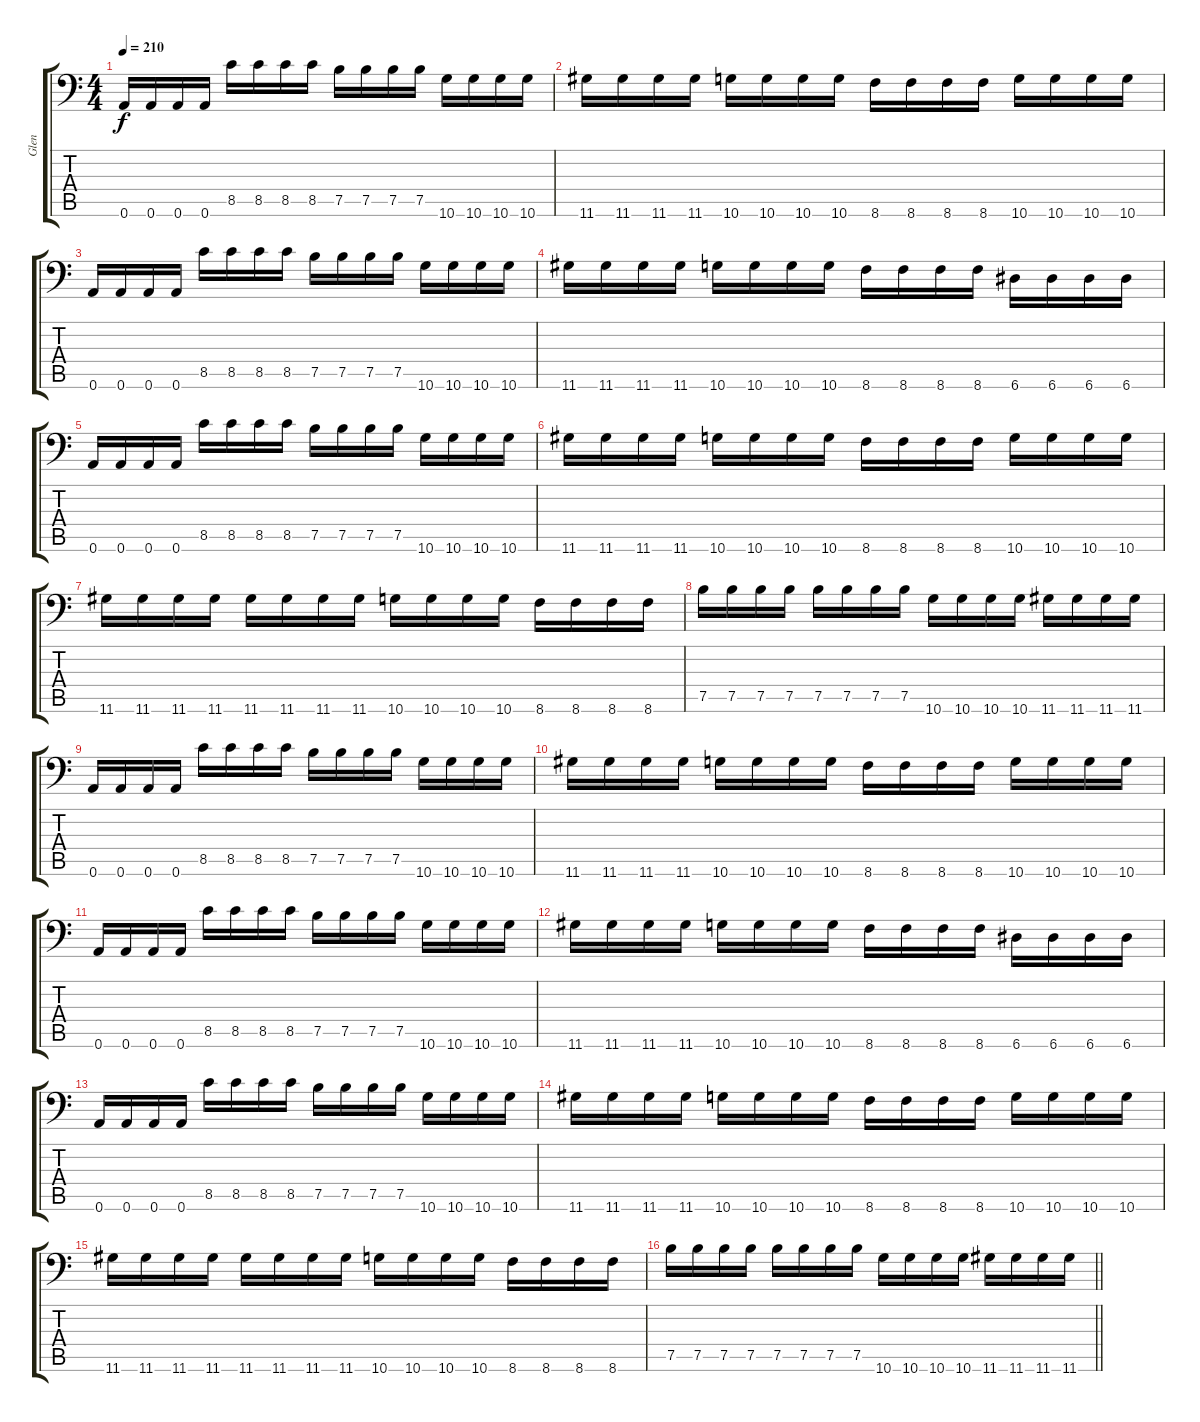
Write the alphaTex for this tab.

\track ("Glen" "Glen") {instrument distortionguitar}
\staff {score tabs}
\tuning (B3 Gb3 D3 A2 E2 A1) {hide}
\ts (4 4)
\section ("" "")
\tempo 210
\clef f4
\ks c
0.6.16{dy f} 0.6.16 0.6.16 0.6.16 8.5.16 8.5.16 8.5.16 8.5.16 7.5.16 7.5.16 7.5.16 7.5.16 10.6.16 10.6.16 10.6.16 10.6.16 |
11.6.16 11.6.16 11.6.16 11.6.16 10.6.16 10.6.16 10.6.16 10.6.16 8.6.16 8.6.16 8.6.16 8.6.16 10.6.16 10.6.16 10.6.16 10.6.16 |
0.6.16 0.6.16 0.6.16 0.6.16 8.5.16 8.5.16 8.5.16 8.5.16 7.5.16 7.5.16 7.5.16 7.5.16 10.6.16 10.6.16 10.6.16 10.6.16 |
11.6.16 11.6.16 11.6.16 11.6.16 10.6.16 10.6.16 10.6.16 10.6.16 8.6.16 8.6.16 8.6.16 8.6.16 6.6.16 6.6.16 6.6.16 6.6.16 |
0.6.16 0.6.16 0.6.16 0.6.16 8.5.16 8.5.16 8.5.16 8.5.16 7.5.16 7.5.16 7.5.16 7.5.16 10.6.16 10.6.16 10.6.16 10.6.16 |
11.6.16 11.6.16 11.6.16 11.6.16 10.6.16 10.6.16 10.6.16 10.6.16 8.6.16 8.6.16 8.6.16 8.6.16 10.6.16 10.6.16 10.6.16 10.6.16 |
11.6.16 11.6.16 11.6.16 11.6.16 11.6.16 11.6.16 11.6.16 11.6.16 10.6.16 10.6.16 10.6.16 10.6.16 8.6.16 8.6.16 8.6.16 8.6.16 |
7.5.16 7.5.16 7.5.16 7.5.16 7.5.16 7.5.16 7.5.16 7.5.16 10.6.16 10.6.16 10.6.16 10.6.16 11.6.16 11.6.16 11.6.16 11.6.16 |
0.6.16 0.6.16 0.6.16 0.6.16 8.5.16 8.5.16 8.5.16 8.5.16 7.5.16 7.5.16 7.5.16 7.5.16 10.6.16 10.6.16 10.6.16 10.6.16 |
11.6.16 11.6.16 11.6.16 11.6.16 10.6.16 10.6.16 10.6.16 10.6.16 8.6.16 8.6.16 8.6.16 8.6.16 10.6.16 10.6.16 10.6.16 10.6.16 |
0.6.16 0.6.16 0.6.16 0.6.16 8.5.16 8.5.16 8.5.16 8.5.16 7.5.16 7.5.16 7.5.16 7.5.16 10.6.16 10.6.16 10.6.16 10.6.16 |
11.6.16 11.6.16 11.6.16 11.6.16 10.6.16 10.6.16 10.6.16 10.6.16 8.6.16 8.6.16 8.6.16 8.6.16 6.6.16 6.6.16 6.6.16 6.6.16 |
0.6.16 0.6.16 0.6.16 0.6.16 8.5.16 8.5.16 8.5.16 8.5.16 7.5.16 7.5.16 7.5.16 7.5.16 10.6.16 10.6.16 10.6.16 10.6.16 |
11.6.16 11.6.16 11.6.16 11.6.16 10.6.16 10.6.16 10.6.16 10.6.16 8.6.16 8.6.16 8.6.16 8.6.16 10.6.16 10.6.16 10.6.16 10.6.16 |
11.6.16 11.6.16 11.6.16 11.6.16 11.6.16 11.6.16 11.6.16 11.6.16 10.6.16 10.6.16 10.6.16 10.6.16 8.6.16 8.6.16 8.6.16 8.6.16 |
\barLineRight lightlight
7.5.16 7.5.16 7.5.16 7.5.16 7.5.16 7.5.16 7.5.16 7.5.16 10.6.16 10.6.16 10.6.16 10.6.16 11.6.16 11.6.16 11.6.16 11.6.16
